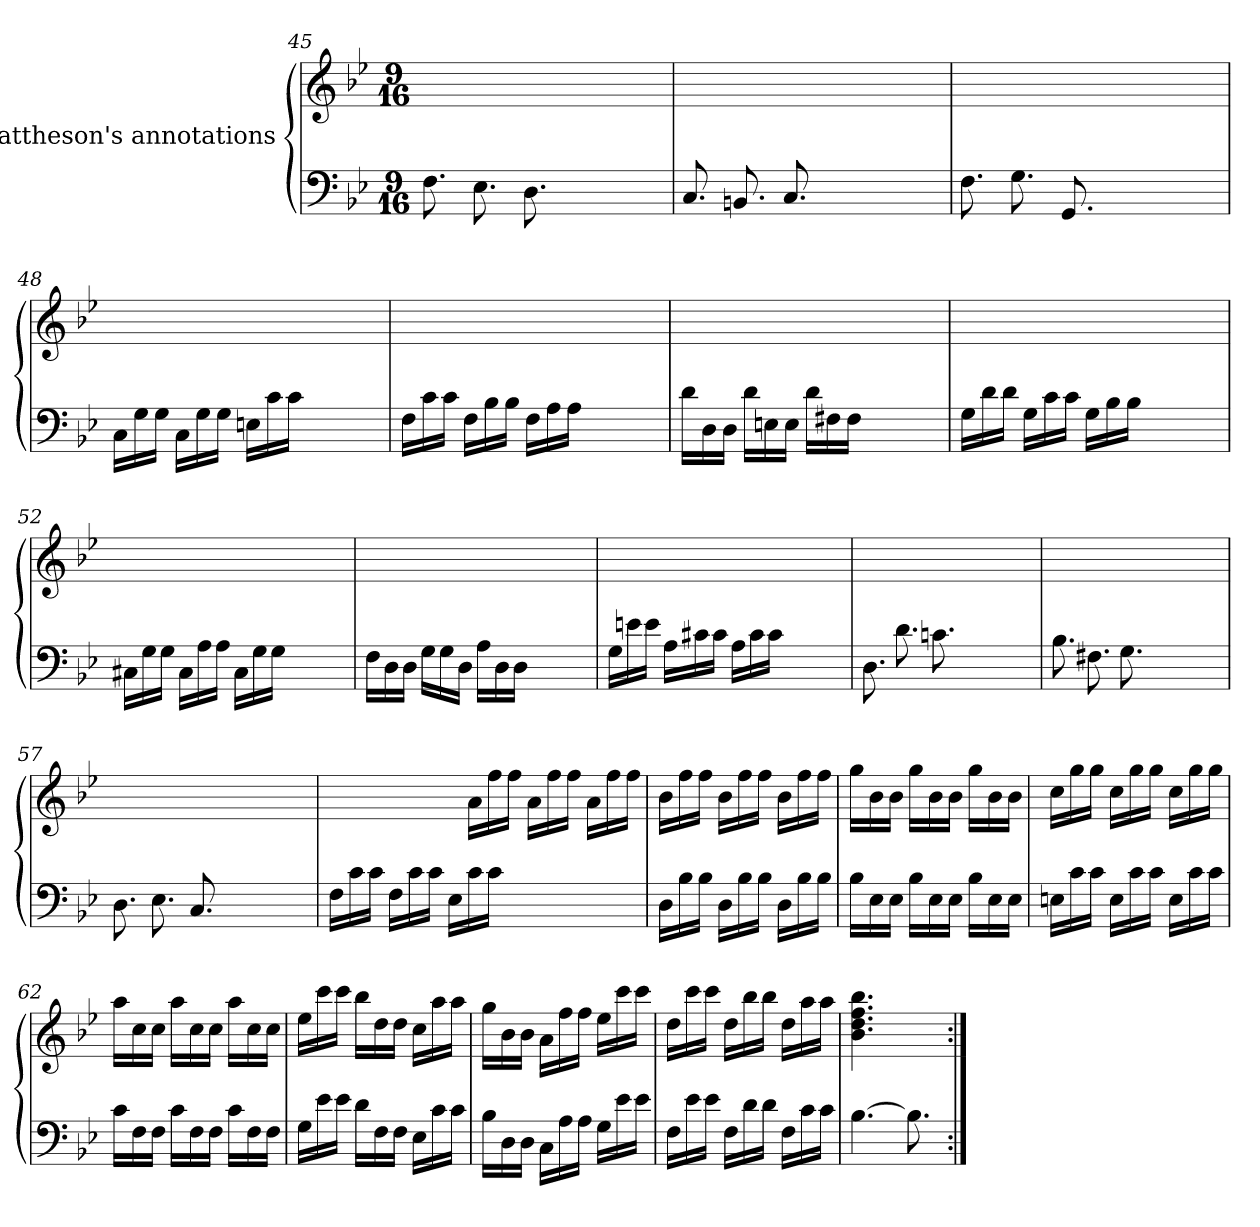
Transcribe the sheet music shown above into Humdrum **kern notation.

**kern	**kern
*part2	*part1
*staff2	*staff1
*	*I"Mattheson's annotations
*clefF4	*clefG2
*k[b-e-]	*k[b-e-]
*B-:	*B-:
*M9/16	*M9/16
=45	=45
8.F\	2ryy
8.E-\	.
8.D\	.
.	16ryy
4..ryy	4..ryy
!!LO:LB:g=z
=46	=46
8.C/	4..ryy
8.BBn/	.
8.C/	.
.	2ryy
4..ryy	.
.	16ryy
=47	=47
8.F\	4..ryy
8.G\	.
8.GG/	.
.	2ryy
4..ryy	.
.	16ryy
=48	=48
16C\LL	4..ryy
16G\	.
16G\JJ	.
16C\LL	.
16G\	.
16G\JJ	.
16En\LL	.
16c\	2ryy
16c\JJ	.
4..ryy	.
.	16ryy
=49	=49
16F\LL	4..ryy
16c\	.
16c\JJ	.
16F\LL	.
16B-\	.
16B-\JJ	.
16F\LL	.
16A\	2ryy
16A\JJ	.
4..ryy	.
.	16ryy
=50	=50
16d\LL	4..ryy
16D\	.
16D\JJ	.
16d\LL	.
16En\	.
16E\JJ	.
16d\LL	.
16F#X\	2ryy
16F#\JJ	.
4..ryy	.
.	16ryy
=51	=51
16G\LL	4..ryy
16d\	.
16d\JJ	.
16G\LL	.
16c\	.
16c\JJ	.
16G\LL	.
16B-\	2ryy
16B-\JJ	.
4..ryy	.
.	16ryy
!!LO:LB:g=z
=52	=52
16C#X\LL	4..ryy
16G\	.
16G\JJ	.
16C#\LL	.
16A\	.
16A\JJ	.
16C#\LL	.
16G\	2ryy
16G\JJ	.
4..ryy	.
.	16ryy
=53	=53
16F\LL	4..ryy
16D\	.
16D\JJ	.
16G\LL	.
16G\	.
16D\JJ	.
16A\LL	.
16D\	2ryy
16D\JJ	.
4..ryy	.
.	16ryy
=54	=54
16G\LL	4..ryy
16en\	.
16e\JJ	.
16A\LL	.
16c#X\	.
16c#\JJ	.
16A\LL	.
16c#\	2ryy
16c#\JJ	.
4..ryy	.
.	16ryy
=55	=55
8.D\	4..ryy
8.d\	.
8.cn\	.
.	2ryy
4..ryy	.
.	16ryy
=56	=56
8.B-\	4..ryy
8.F#X\	.
8.G\	.
.	2ryy
4..ryy	.
.	16ryy
=57	=57
8.D\	4..ryy
8.E-\	.
8.C/	.
.	2ryy
4..ryy	.
.	16ryy
=58	=58
16F\LL	4..ryy
16c\	.
16c\JJ	.
16F\LL	.
16c\	.
16c\JJ	.
16E-\LL	.
16c\	16a\LL
16c\JJ	16ff\
4..ryy	16ff\JJ
.	16a\LL
.	16ff\
.	16ff\JJ
.	16a\LL
.	16ff\
.	16ff\JJ
=59	=59
16D\LL	16b-\LL
16B-\	16ff\
16B-\JJ	16ff\JJ
16D\LL	16b-\LL
16B-\	16ff\
16B-\JJ	16ff\JJ
16D\LL	16b-\LL
16B-\	16ff\
16B-\JJ	16ff\JJ
=60	=60
16B-\LL	16gg\LL
16E-\	16b-\
16E-\JJ	16b-\JJ
16B-\LL	16gg\LL
16E-\	16b-\
16E-\JJ	16b-\JJ
16B-\LL	16gg\LL
16E-\	16b-\
16E-\JJ	16b-\JJ
=61	=61
16En\LL	16cc\LL
16c\	16gg\
16c\JJ	16gg\JJ
16E\LL	16cc\LL
16c\	16gg\
16c\JJ	16gg\JJ
16E\LL	16cc\LL
16c\	16gg\
16c\JJ	16gg\JJ
!!LO:LB:g=z
=62	=62
16c\LL	16aa\LL
16F\	16cc\
16F\JJ	16cc\JJ
16c\LL	16aa\LL
16F\	16cc\
16F\JJ	16cc\JJ
16c\LL	16aa\LL
16F\	16cc\
16F\JJ	16cc\JJ
=63	=63
16G\LL	16ee-\LL
16e-\	16ccc\
16e-\JJ	16ccc\JJ
16d\LL	16bb-\LL
16F\	16dd\
16F\JJ	16dd\JJ
16E-\LL	16cc\LL
16c\	16aa\
16c\JJ	16aa\JJ
=64	=64
16B-\LL	16gg\LL
16D\	16b-\
16D\JJ	16b-\JJ
16C\LL	16a\LL
16A\	16ff\
16A\JJ	16ff\JJ
16G\LL	16ee-\LL
16e-\	16ccc\
16e-\JJ	16ccc\JJ
=65	=65
16F\LL	16dd\LL
16e-\	16ccc\
16e-\JJ	16ccc\JJ
16F\LL	16dd\LL
16d\	16bb-\
16d\JJ	16bb-\JJ
16F\LL	16dd\LL
16c\	16aa\
16c\JJ	16aa\JJ
=66	=66
[4.B-\	4.b-\ 4.dd\ 4.ff\ 4.bb-\
8.B-\]	8ryy
.	16ryy
=:|!	=:|!
*-	*-
